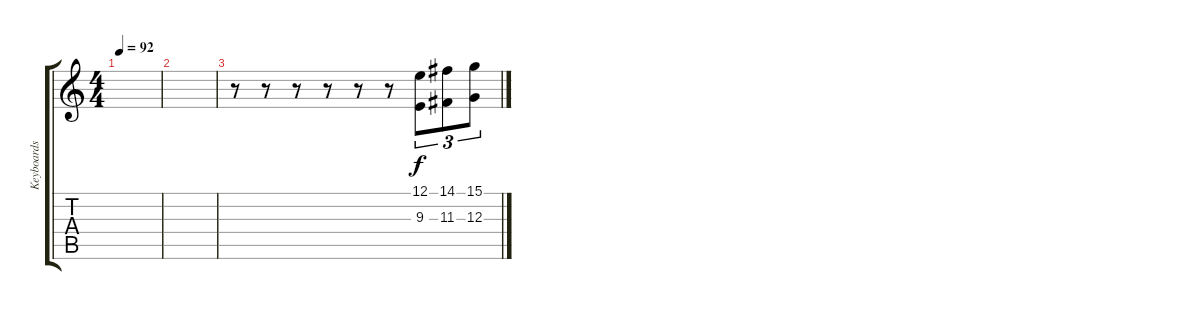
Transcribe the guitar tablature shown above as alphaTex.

\track ("Keyboards II (Munter)" "Keyboards ") {instrument choiraahs}
\staff {score tabs}
\tuning (E4 B3 G3 D3 A2 E2) {hide}
\ts (4 4)
\tempo 92
\clef g2
\ks c
|
|
r.8 r.8 r.8 r.8 r.8 r.8 (12.1 9.3).8{tu (3 2)} (14.1 11.3).8{tu (3 2)} (15.1 12.3).8{tu (3 2)}
